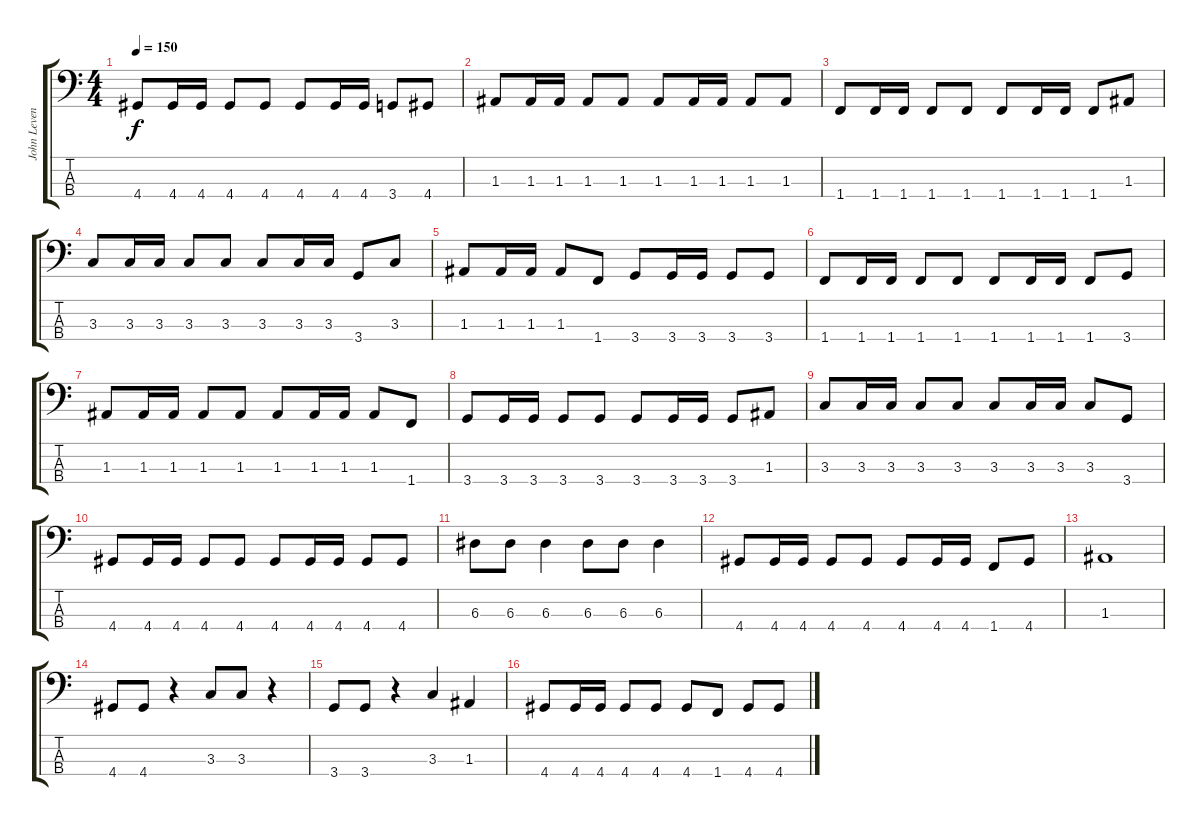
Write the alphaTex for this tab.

\track ("John Leven" "John Leven") {instrument electricbasspick}
\staff {score tabs}
\tuning (G2 D2 A1 E1) {hide}
\ts (4 4)
\tempo 150
\clef f4
\ks c
4.4.8{dy f} 4.4.16 4.4.16 4.4.8 4.4.8 4.4.8 4.4.16 4.4.16 3.4.8 4.4.8 |
1.3.8 1.3.16 1.3.16 1.3.8 1.3.8 1.3.8 1.3.16 1.3.16 1.3.8 1.3.8 |
1.4.8 1.4.16 1.4.16 1.4.8 1.4.8 1.4.8 1.4.16 1.4.16 1.4.8 1.3.8 |
3.3.8 3.3.16 3.3.16 3.3.8 3.3.8 3.3.8 3.3.16 3.3.16 3.4.8 3.3.8 |
1.3.8 1.3.16 1.3.16 1.3.8 1.4.8 3.4.8 3.4.16 3.4.16 3.4.8 3.4.8 |
1.4.8 1.4.16 1.4.16 1.4.8 1.4.8 1.4.8 1.4.16 1.4.16 1.4.8 3.4.8 |
1.3.8 1.3.16 1.3.16 1.3.8 1.3.8 1.3.8 1.3.16 1.3.16 1.3.8 1.4.8 |
3.4.8 3.4.16 3.4.16 3.4.8 3.4.8 3.4.8 3.4.16 3.4.16 3.4.8 1.3.8 |
3.3.8 3.3.16 3.3.16 3.3.8 3.3.8 3.3.8 3.3.16 3.3.16 3.3.8 3.4.8 |
4.4.8 4.4.16 4.4.16 4.4.8 4.4.8 4.4.8 4.4.16 4.4.16 4.4.8 4.4.8 |
6.3.8 6.3.8 6.3.4 6.3.8 6.3.8 6.3.4 |
4.4.8 4.4.16 4.4.16 4.4.8 4.4.8 4.4.8 4.4.16 4.4.16 1.4.8 4.4.8 |
1.3.1 |
4.4.8 4.4.8 r.4 3.3.8 3.3.8 r.4 |
3.4.8 3.4.8 r.4 3.3.4 1.3.4 |
4.4.8 4.4.16 4.4.16 4.4.8 4.4.8 4.4.8 1.4.8 4.4.8 4.4.8
